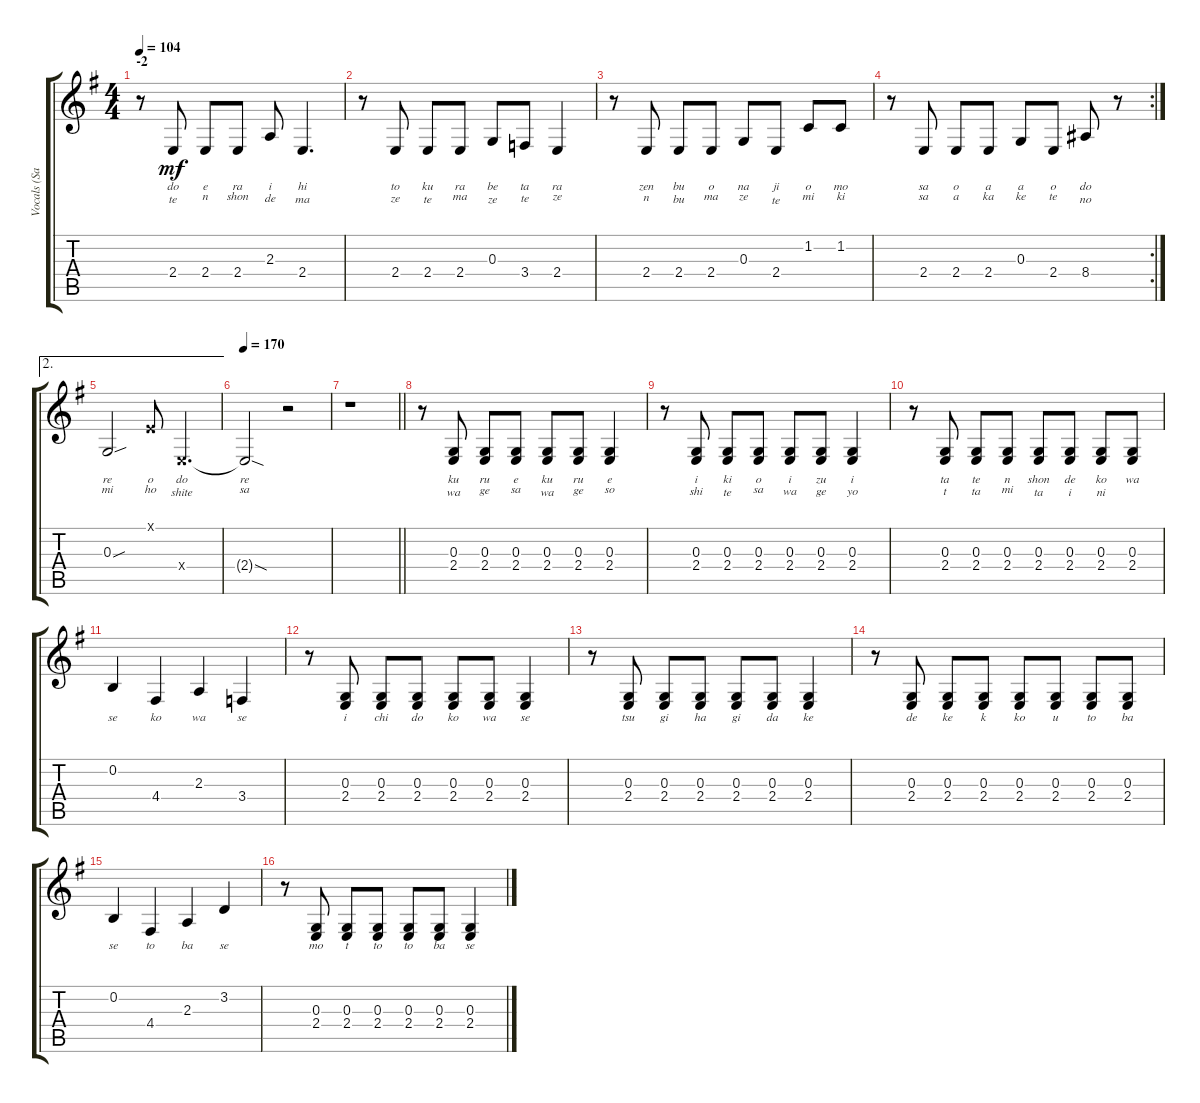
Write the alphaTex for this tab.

\track ("Vocals (Sawako)" "Vocals (Sa") {instrument tenorsax}
\staff {score tabs}
\tuning (E4 B3 G3 D3 A2 E2) {hide}
\ts (4 4)
\section ("" "-2")
\tempo 104
\clef g2
\ks eminor
r.8{dy mf} 2.4.8{lyrics (0 "do") lyrics (1 "te") lyrics (2 "") lyrics (3 "") lyrics (4 "")} 2.4.8{lyrics (0 "e") lyrics (1 "n") lyrics (2 "") lyrics (3 "") lyrics (4 "")} 2.4.8{lyrics (0 "ra") lyrics (1 "shon") lyrics (2 "") lyrics (3 "") lyrics (4 "")} 2.3.8{lyrics (0 "i") lyrics (1 "de") lyrics (2 "") lyrics (3 "") lyrics (4 "")} 2.4.4{d lyrics (0 "hi") lyrics (1 "ma") lyrics (2 "") lyrics (3 "") lyrics (4 "")} |
r.8 2.4.8{lyrics (0 "to") lyrics (1 "ze") lyrics (2 "") lyrics (3 "") lyrics (4 "")} 2.4.8{lyrics (0 "ku") lyrics (1 "te") lyrics (2 "") lyrics (3 "") lyrics (4 "")} 2.4.8{lyrics (0 "ra") lyrics (1 "ma") lyrics (2 "") lyrics (3 "") lyrics (4 "")} 0.3.8{lyrics (0 "be") lyrics (1 "ze") lyrics (2 "") lyrics (3 "") lyrics (4 "")} 3.4.8{lyrics (0 "ta") lyrics (1 "te") lyrics (2 "") lyrics (3 "") lyrics (4 "")} 2.4.4{lyrics (0 "ra") lyrics (1 "ze") lyrics (2 "") lyrics (3 "") lyrics (4 "")} |
r.8 2.4.8{lyrics (0 "zen") lyrics (1 "n") lyrics (2 "") lyrics (3 "") lyrics (4 "")} 2.4.8{lyrics (0 "bu") lyrics (1 "bu") lyrics (2 "") lyrics (3 "") lyrics (4 "")} 2.4.8{lyrics (0 "o") lyrics (1 "ma") lyrics (2 "") lyrics (3 "") lyrics (4 "")} 0.3.8{lyrics (0 "na") lyrics (1 "ze") lyrics (2 "") lyrics (3 "") lyrics (4 "")} 2.4.8{lyrics (0 "ji") lyrics (1 "te") lyrics (2 "") lyrics (3 "") lyrics (4 "")} 1.2.8{lyrics (0 "o") lyrics (1 "mi") lyrics (2 "") lyrics (3 "") lyrics (4 "")} 1.2.8{lyrics (0 "mo") lyrics (1 "ki") lyrics (2 "") lyrics (3 "") lyrics (4 "")} |
\rc 2
r.8 2.4.8{lyrics (0 "sa") lyrics (1 "sa") lyrics (2 "") lyrics (3 "") lyrics (4 "")} 2.4.8{lyrics (0 "o") lyrics (1 "a") lyrics (2 "") lyrics (3 "") lyrics (4 "")} 2.4.8{lyrics (0 "a") lyrics (1 "ka") lyrics (2 "") lyrics (3 "") lyrics (4 "")} 0.3.8{lyrics (0 "a") lyrics (1 "ke") lyrics (2 "") lyrics (3 "") lyrics (4 "")} 2.4.8{lyrics (0 "o") lyrics (1 "te") lyrics (2 "") lyrics (3 "") lyrics (4 "")} 8.4.8{lyrics (0 "do") lyrics (1 "no") lyrics (2 "") lyrics (3 "") lyrics (4 "")} r.8 |
\ae 2
0.3{sou}.2{lyrics (0 "re") lyrics (1 "mi") lyrics (2 "") lyrics (3 "") lyrics (4 "")} 0.1{x}.8{lyrics (0 "o") lyrics (1 "ho") lyrics (2 "") lyrics (3 "") lyrics (4 "")} 2.4{x}.4{d lyrics (0 "do") lyrics (1 "shite") lyrics (2 "") lyrics (3 "") lyrics (4 "")} |
\tempo 170
2.4{sod t}.2{lyrics (0 "re") lyrics (1 "sa") lyrics (2 "") lyrics (3 "") lyrics (4 "")} r.2 |
\barLineRight lightlight
r.1 |
\section ("" "")
r.8 (0.3 2.4).8{lyrics (0 "ku") lyrics (1 "wa") lyrics (2 "") lyrics (3 "") lyrics (4 "")} (0.3 2.4).8{lyrics (0 "ru") lyrics (1 "ge") lyrics (2 "") lyrics (3 "") lyrics (4 "")} (0.3 2.4).8{lyrics (0 "e") lyrics (1 "sa") lyrics (2 "") lyrics (3 "") lyrics (4 "")} (0.3 2.4).8{lyrics (0 "ku") lyrics (1 "wa") lyrics (2 "") lyrics (3 "") lyrics (4 "")} (0.3 2.4).8{lyrics (0 "ru") lyrics (1 "ge") lyrics (2 "") lyrics (3 "") lyrics (4 "")} (0.3 2.4).4{lyrics (0 "e") lyrics (1 "so") lyrics (2 "") lyrics (3 "") lyrics (4 "")} |
r.8 (0.3 2.4).8{lyrics (0 "i") lyrics (1 "shi") lyrics (2 "") lyrics (3 "") lyrics (4 "")} (0.3 2.4).8{lyrics (0 "ki") lyrics (1 "te") lyrics (2 "") lyrics (3 "") lyrics (4 "")} (0.3 2.4).8{lyrics (0 "o") lyrics (1 "sa") lyrics (2 "") lyrics (3 "") lyrics (4 "")} (0.3 2.4).8{lyrics (0 "i") lyrics (1 "wa") lyrics (2 "") lyrics (3 "") lyrics (4 "")} (0.3 2.4).8{lyrics (0 "zu") lyrics (1 "ge") lyrics (2 "") lyrics (3 "") lyrics (4 "")} (0.3 2.4).4{lyrics (0 "i") lyrics (1 "yo") lyrics (2 "") lyrics (3 "") lyrics (4 "")} |
r.8 (0.3 2.4).8{lyrics (0 "ta") lyrics (1 "t") lyrics (2 "") lyrics (3 "") lyrics (4 "")} (0.3 2.4).8{lyrics (0 "te") lyrics (1 "ta") lyrics (2 "") lyrics (3 "") lyrics (4 "")} (0.3 2.4).8{lyrics (0 "n") lyrics (1 "mi") lyrics (2 "") lyrics (3 "") lyrics (4 "")} (0.3 2.4).8{lyrics (0 "shon") lyrics (1 "ta") lyrics (2 "") lyrics (3 "") lyrics (4 "")} (0.3 2.4).8{lyrics (0 "de") lyrics (1 "i") lyrics (2 "") lyrics (3 "") lyrics (4 "")} (0.3 2.4).8{lyrics (0 "ko") lyrics (1 "ni") lyrics (2 "") lyrics (3 "") lyrics (4 "")} (0.3 2.4).8{lyrics (0 "wa") lyrics (1 "") lyrics (2 "") lyrics (3 "") lyrics (4 "")} |
0.2.4{lyrics (0 "se") lyrics (1 "") lyrics (2 "") lyrics (3 "") lyrics (4 "")} 4.4.4{lyrics (0 "ko") lyrics (1 "") lyrics (2 "") lyrics (3 "") lyrics (4 "")} 2.3.4{lyrics (0 "wa") lyrics (1 "") lyrics (2 "") lyrics (3 "") lyrics (4 "")} 3.4.4{lyrics (0 "se") lyrics (1 "") lyrics (2 "") lyrics (3 "") lyrics (4 "")} |
r.8 (0.3 2.4).8{lyrics (0 "i") lyrics (1 "") lyrics (2 "") lyrics (3 "") lyrics (4 "")} (0.3 2.4).8{lyrics (0 "chi") lyrics (1 "") lyrics (2 "") lyrics (3 "") lyrics (4 "")} (0.3 2.4).8{lyrics (0 "do") lyrics (1 "") lyrics (2 "") lyrics (3 "") lyrics (4 "")} (0.3 2.4).8{lyrics (0 "ko") lyrics (1 "") lyrics (2 "") lyrics (3 "") lyrics (4 "")} (0.3 2.4).8{lyrics (0 "wa") lyrics (1 "") lyrics (2 "") lyrics (3 "") lyrics (4 "")} (0.3 2.4).4{lyrics (0 "se") lyrics (1 "") lyrics (2 "") lyrics (3 "") lyrics (4 "")} |
r.8 (0.3 2.4).8{lyrics (0 "tsu") lyrics (1 "") lyrics (2 "") lyrics (3 "") lyrics (4 "")} (0.3 2.4).8{lyrics (0 "gi") lyrics (1 "") lyrics (2 "") lyrics (3 "") lyrics (4 "")} (0.3 2.4).8{lyrics (0 "ha") lyrics (1 "") lyrics (2 "") lyrics (3 "") lyrics (4 "")} (0.3 2.4).8{lyrics (0 "gi") lyrics (1 "") lyrics (2 "") lyrics (3 "") lyrics (4 "")} (0.3 2.4).8{lyrics (0 "da") lyrics (1 "") lyrics (2 "") lyrics (3 "") lyrics (4 "")} (0.3 2.4).4{lyrics (0 "ke") lyrics (1 "") lyrics (2 "") lyrics (3 "") lyrics (4 "")} |
r.8 (0.3 2.4).8{lyrics (0 "de") lyrics (1 "") lyrics (2 "") lyrics (3 "") lyrics (4 "")} (0.3 2.4).8{lyrics (0 "ke") lyrics (1 "") lyrics (2 "") lyrics (3 "") lyrics (4 "")} (0.3 2.4).8{lyrics (0 "k") lyrics (1 "") lyrics (2 "") lyrics (3 "") lyrics (4 "")} (0.3 2.4).8{lyrics (0 "ko") lyrics (1 "") lyrics (2 "") lyrics (3 "") lyrics (4 "")} (0.3 2.4).8{lyrics (0 "u") lyrics (1 "") lyrics (2 "") lyrics (3 "") lyrics (4 "")} (0.3 2.4).8{lyrics (0 "to") lyrics (1 "") lyrics (2 "") lyrics (3 "") lyrics (4 "")} (0.3 2.4).8{lyrics (0 "ba") lyrics (1 "") lyrics (2 "") lyrics (3 "") lyrics (4 "")} |
0.2.4{lyrics (0 "se") lyrics (1 "") lyrics (2 "") lyrics (3 "") lyrics (4 "")} 4.4.4{lyrics (0 "to") lyrics (1 "") lyrics (2 "") lyrics (3 "") lyrics (4 "")} 2.3.4{lyrics (0 "ba") lyrics (1 "") lyrics (2 "") lyrics (3 "") lyrics (4 "")} 3.2.4{lyrics (0 "se") lyrics (1 "") lyrics (2 "") lyrics (3 "") lyrics (4 "")} |
r.8 (0.3 2.4).8{lyrics (0 "mo") lyrics (1 "") lyrics (2 "") lyrics (3 "") lyrics (4 "")} (0.3 2.4).8{lyrics (0 "t") lyrics (1 "") lyrics (2 "") lyrics (3 "") lyrics (4 "")} (0.3 2.4).8{lyrics (0 "to") lyrics (1 "") lyrics (2 "") lyrics (3 "") lyrics (4 "")} (0.3 2.4).8{lyrics (0 "to") lyrics (1 "") lyrics (2 "") lyrics (3 "") lyrics (4 "")} (0.3 2.4).8{lyrics (0 "ba") lyrics (1 "") lyrics (2 "") lyrics (3 "") lyrics (4 "")} (0.3 2.4).4{lyrics (0 "se") lyrics (1 "") lyrics (2 "") lyrics (3 "") lyrics (4 "")}
